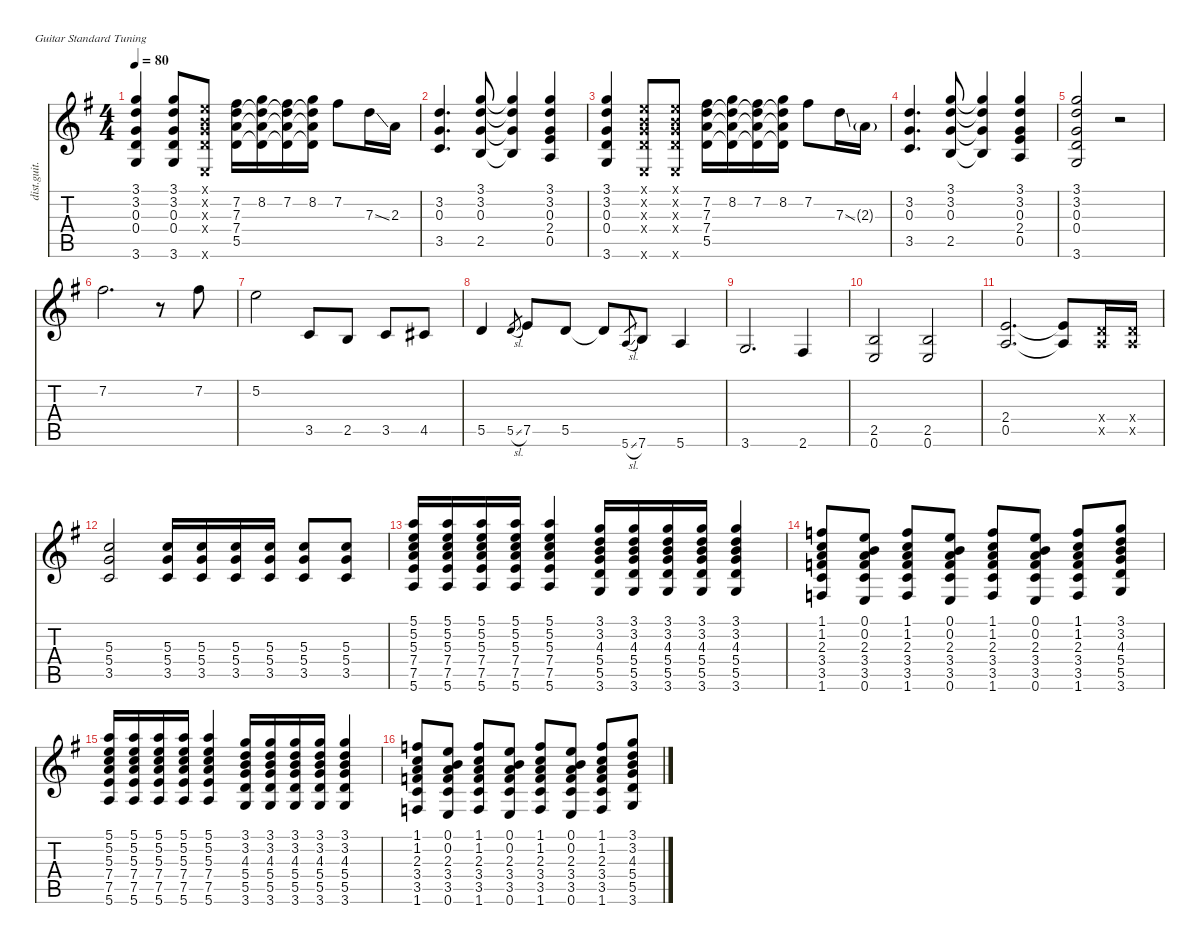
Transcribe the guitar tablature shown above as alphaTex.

\defaultSystemsLayout 4
\hideDynamics
\bracketExtendMode nobrackets
\otherSystemsTrackNameOrientation horizontal
\track ("Electric Guitar 1 (Mick Ronson)" "dist.guit.") {mute instrument distortionguitar}
\staff {score tabs}
\tuning (E4 B3 G3 D3 A2 E2)
\ts (4 4)
\tempo 80
\clef g2
\ks g
(3.1{acc forcenatural} 3.2{acc forcenatural} 0.3{acc forcenatural} 0.4{acc forcenatural} 3.6{acc forcenatural}).4{dy f beam Up} (3.1{acc forcenatural} 3.2{acc forcenatural} 0.3{acc forcenatural} 0.4{acc forcenatural} 3.6{acc forcenatural}).8{beam Up} (0.1{x acc forcenatural} 0.2{x acc forcenatural} 0.3{x acc forcenatural} 0.4{x acc forcenatural} 0.6{x acc forcenatural}).8{beam Up} (7.2{acc #} 7.3{acc forcenatural} 7.4{acc forcenatural} 5.5{acc forcenatural}).16{beam Down} (8.2{acc forcenatural} 7.3{t acc forcenatural} 7.4{t acc forcenatural} 5.5{t acc forcenatural}).16{beam Down} (7.2{acc #} 7.3{t acc forcenatural} 7.4{t acc forcenatural} 5.5{t acc forcenatural}).16{beam Down} (8.2{acc forcenatural} 7.3{t acc forcenatural} 7.4{t acc forcenatural} 5.5{t acc forcenatural}).16{beam Down} 7.2{acc #}.8{beam Down} 7.3{ss acc forcenatural}.16{beam Down} 2.3{acc forcenatural}.16{beam Down} |
(3.2{acc forcenatural} 0.3{acc forcenatural} 3.5{acc forcenatural}).4{d beam Up} (3.1{acc forcenatural} 3.2{acc forcenatural} 0.3{acc forcenatural} 2.5{acc forcenatural}).8{beam Up} (3.1{t acc forcenatural} 3.2{t acc forcenatural} 0.3{t acc forcenatural} 2.5{t acc forcenatural}).4{beam Up} (3.1{acc forcenatural} 3.2{acc forcenatural} 0.3{acc forcenatural} 2.4{acc forcenatural} 0.5{acc forcenatural}).4{beam Up} |
(3.1{acc forcenatural} 3.2{acc forcenatural} 0.3{acc forcenatural} 0.4{acc forcenatural} 3.6{acc forcenatural}).4{beam Up} (0.1{x acc forcenatural} 0.2{x acc forcenatural} 0.3{x acc forcenatural} 0.4{x acc forcenatural} 0.6{x acc forcenatural}).8{beam Up} (0.1{x acc forcenatural} 0.2{x acc forcenatural} 0.3{x acc forcenatural} 0.4{x acc forcenatural} 0.6{x acc forcenatural}).8{beam Up} (7.2{acc #} 7.3{acc forcenatural} 7.4{acc forcenatural} 5.5{acc forcenatural}).16{beam Down} (8.2{acc forcenatural} 7.3{t acc forcenatural} 7.4{t acc forcenatural} 5.5{t acc forcenatural}).16{beam Down} (7.2{acc #} 7.3{t acc forcenatural} 7.4{t acc forcenatural} 5.5{t acc forcenatural}).16{beam Down} (8.2{acc forcenatural} 7.3{t acc forcenatural} 7.4{t acc forcenatural} 5.5{t acc forcenatural}).16{beam Down} 7.2{acc #}.8{beam Down} 7.3{ss acc forcenatural}.16{beam Down} 2.3{g acc forcenatural}.16{beam Down} |
(3.2{acc forcenatural} 0.3{acc forcenatural} 3.5{acc forcenatural}).4{d beam Up} (3.1{acc forcenatural} 3.2{acc forcenatural} 0.3{acc forcenatural} 2.5{acc forcenatural}).8{beam Up} (3.1{t acc forcenatural} 3.2{t acc forcenatural} 0.3{t acc forcenatural} 2.5{t acc forcenatural}).4{beam Up} (3.1{acc forcenatural} 3.2{acc forcenatural} 0.3{acc forcenatural} 2.4{acc forcenatural} 0.5{acc forcenatural}).4{beam Up} |
(3.1{acc forcenatural} 3.2{acc forcenatural} 0.3{acc forcenatural} 0.4{acc forcenatural} 3.6{acc forcenatural}).2{beam Up} r.2{beam Up} |
7.2{acc #}.2{d beam Down} r.8{beam Down} 7.2{acc #}.8{beam Down} |
5.2{acc forcenatural}.2{beam Down} 3.5{acc forcenatural}.8{beam Up} 2.5{acc forcenatural}.8{beam Up} 3.5{acc forcenatural}.8{beam Up} 4.5{acc #}.8{beam Up} |
5.5{acc forcenatural}.4{beam Up} 5.5{sl acc forcenatural}.8{gr dy mf beam Up} 7.5{acc forcenatural}.8{dy f beam Up} 5.5{acc forcenatural}.8{beam Up} 5.5{t acc forcenatural}.8{beam Up} 5.6{sl acc forcenatural}.8{gr dy mf beam Up} 7.6{acc forcenatural}.8{dy f beam Up} 5.6{acc forcenatural}.4{beam Up} |
3.6{acc forcenatural}.2{d beam Up} 2.6{acc #}.4{beam Up} |
(2.5{acc forcenatural} 0.6{acc forcenatural}).2{beam Up} (2.5{acc forcenatural} 0.6{acc forcenatural}).2{beam Up} |
(2.4{acc forcenatural} 0.5{acc forcenatural}).2{d beam Up} (2.4{t acc forcenatural} 0.5{t acc forcenatural}).8{beam Up} (0.4{x acc forcenatural} 0.5{x acc forcenatural}).16{beam Up} (0.4{x acc forcenatural} 0.5{x acc forcenatural}).16{beam Up} |
(5.3{acc forcenatural} 5.4{acc forcenatural} 3.5{acc forcenatural}).2{beam Up} (5.3{acc forcenatural} 5.4{acc forcenatural} 3.5{acc forcenatural}).16{beam Up} (5.3{acc forcenatural} 5.4{acc forcenatural} 3.5{acc forcenatural}).16{beam Up} (5.3{acc forcenatural} 5.4{acc forcenatural} 3.5{acc forcenatural}).16{beam Up} (5.3{acc forcenatural} 5.4{acc forcenatural} 3.5{acc forcenatural}).16{beam Up} (5.3{acc forcenatural} 5.4{acc forcenatural} 3.5{acc forcenatural}).8{beam Up} (5.3{acc forcenatural} 5.4{acc forcenatural} 3.5{acc forcenatural}).8{beam Up} |
(5.1{acc forcenatural} 5.2{acc forcenatural} 5.3{acc forcenatural} 7.4{acc forcenatural} 7.5{acc forcenatural} 5.6{acc forcenatural}).16{beam Up} (5.1{acc forcenatural} 5.2{acc forcenatural} 5.3{acc forcenatural} 7.4{acc forcenatural} 7.5{acc forcenatural} 5.6{acc forcenatural}).16{beam Up} (5.1{acc forcenatural} 5.2{acc forcenatural} 5.3{acc forcenatural} 7.4{acc forcenatural} 7.5{acc forcenatural} 5.6{acc forcenatural}).16{beam Up} (5.1{acc forcenatural} 5.2{acc forcenatural} 5.3{acc forcenatural} 7.4{acc forcenatural} 7.5{acc forcenatural} 5.6{acc forcenatural}).16{beam Up} (5.1{acc forcenatural} 5.2{acc forcenatural} 5.3{acc forcenatural} 7.4{acc forcenatural} 7.5{acc forcenatural} 5.6{acc forcenatural}).4{beam Up} (3.1{acc forcenatural} 3.2{acc forcenatural} 4.3{acc forcenatural} 5.4{acc forcenatural} 5.5{acc forcenatural} 3.6{acc forcenatural}).16{beam Up} (3.1{acc forcenatural} 3.2{acc forcenatural} 4.3{acc forcenatural} 5.4{acc forcenatural} 5.5{acc forcenatural} 3.6{acc forcenatural}).16{beam Up} (3.1{acc forcenatural} 3.2{acc forcenatural} 4.3{acc forcenatural} 5.4{acc forcenatural} 5.5{acc forcenatural} 3.6{acc forcenatural}).16{beam Up} (3.1{acc forcenatural} 3.2{acc forcenatural} 4.3{acc forcenatural} 5.4{acc forcenatural} 5.5{acc forcenatural} 3.6{acc forcenatural}).16{beam Up} (3.1{acc forcenatural} 3.2{acc forcenatural} 4.3{acc forcenatural} 5.4{acc forcenatural} 5.5{acc forcenatural} 3.6{acc forcenatural}).4{beam Up} |
(1.1{acc forcenatural} 1.2{acc forcenatural} 2.3{acc forcenatural} 3.4{acc forcenatural} 3.5{acc forcenatural} 1.6{acc forcenatural}).8{beam Up} (0.1{acc forcenatural} 0.2{acc forcenatural} 2.3{acc forcenatural} 3.4{acc forcenatural} 3.5{acc forcenatural} 0.6{acc forcenatural}).8{beam Up} (1.1{acc forcenatural} 1.2{acc forcenatural} 2.3{acc forcenatural} 3.4{acc forcenatural} 3.5{acc forcenatural} 1.6{acc forcenatural}).8{beam Up} (0.1{acc forcenatural} 0.2{acc forcenatural} 2.3{acc forcenatural} 3.4{acc forcenatural} 3.5{acc forcenatural} 0.6{acc forcenatural}).8{beam Up} (1.1{acc forcenatural} 1.2{acc forcenatural} 2.3{acc forcenatural} 3.4{acc forcenatural} 3.5{acc forcenatural} 1.6{acc forcenatural}).8{beam Up} (0.1{acc forcenatural} 0.2{acc forcenatural} 2.3{acc forcenatural} 3.4{acc forcenatural} 3.5{acc forcenatural} 0.6{acc forcenatural}).8{beam Up} (1.1{acc forcenatural} 1.2{acc forcenatural} 2.3{acc forcenatural} 3.4{acc forcenatural} 3.5{acc forcenatural} 1.6{acc forcenatural}).8{beam Up} (3.1{acc forcenatural} 3.2{acc forcenatural} 4.3{acc forcenatural} 5.4{acc forcenatural} 5.5{acc forcenatural} 3.6{acc forcenatural}).8{beam Up} |
(5.1{acc forcenatural} 5.2{acc forcenatural} 5.3{acc forcenatural} 7.4{acc forcenatural} 7.5{acc forcenatural} 5.6{acc forcenatural}).16{beam Up} (5.1{acc forcenatural} 5.2{acc forcenatural} 5.3{acc forcenatural} 7.4{acc forcenatural} 7.5{acc forcenatural} 5.6{acc forcenatural}).16{beam Up} (5.1{acc forcenatural} 5.2{acc forcenatural} 5.3{acc forcenatural} 7.4{acc forcenatural} 7.5{acc forcenatural} 5.6{acc forcenatural}).16{beam Up} (5.1{acc forcenatural} 5.2{acc forcenatural} 5.3{acc forcenatural} 7.4{acc forcenatural} 7.5{acc forcenatural} 5.6{acc forcenatural}).16{beam Up} (5.1{acc forcenatural} 5.2{acc forcenatural} 5.3{acc forcenatural} 7.4{acc forcenatural} 7.5{acc forcenatural} 5.6{acc forcenatural}).4{beam Up} (3.1{acc forcenatural} 3.2{acc forcenatural} 4.3{acc forcenatural} 5.4{acc forcenatural} 5.5{acc forcenatural} 3.6{acc forcenatural}).16{beam Up} (3.1{acc forcenatural} 3.2{acc forcenatural} 4.3{acc forcenatural} 5.4{acc forcenatural} 5.5{acc forcenatural} 3.6{acc forcenatural}).16{beam Up} (3.1{acc forcenatural} 3.2{acc forcenatural} 4.3{acc forcenatural} 5.4{acc forcenatural} 5.5{acc forcenatural} 3.6{acc forcenatural}).16{beam Up} (3.1{acc forcenatural} 3.2{acc forcenatural} 4.3{acc forcenatural} 5.4{acc forcenatural} 5.5{acc forcenatural} 3.6{acc forcenatural}).16{beam Up} (3.1{acc forcenatural} 3.2{acc forcenatural} 4.3{acc forcenatural} 5.4{acc forcenatural} 5.5{acc forcenatural} 3.6{acc forcenatural}).4{beam Up} |
(1.1{acc forcenatural} 1.2{acc forcenatural} 2.3{acc forcenatural} 3.4{acc forcenatural} 3.5{acc forcenatural} 1.6{acc forcenatural}).8{beam Up} (0.1{acc forcenatural} 0.2{acc forcenatural} 2.3{acc forcenatural} 3.4{acc forcenatural} 3.5{acc forcenatural} 0.6{acc forcenatural}).8{beam Up} (1.1{acc forcenatural} 1.2{acc forcenatural} 2.3{acc forcenatural} 3.4{acc forcenatural} 3.5{acc forcenatural} 1.6{acc forcenatural}).8{beam Up} (0.1{acc forcenatural} 0.2{acc forcenatural} 2.3{acc forcenatural} 3.4{acc forcenatural} 3.5{acc forcenatural} 0.6{acc forcenatural}).8{beam Up} (1.1{acc forcenatural} 1.2{acc forcenatural} 2.3{acc forcenatural} 3.4{acc forcenatural} 3.5{acc forcenatural} 1.6{acc forcenatural}).8{beam Up} (0.1{acc forcenatural} 0.2{acc forcenatural} 2.3{acc forcenatural} 3.4{acc forcenatural} 3.5{acc forcenatural} 0.6{acc forcenatural}).8{beam Up} (1.1{acc forcenatural} 1.2{acc forcenatural} 2.3{acc forcenatural} 3.4{acc forcenatural} 3.5{acc forcenatural} 1.6{acc forcenatural}).8{beam Up} (3.1{acc forcenatural} 3.2{acc forcenatural} 4.3{acc forcenatural} 5.4{acc forcenatural} 5.5{acc forcenatural} 3.6{acc forcenatural}).8{beam Up}
